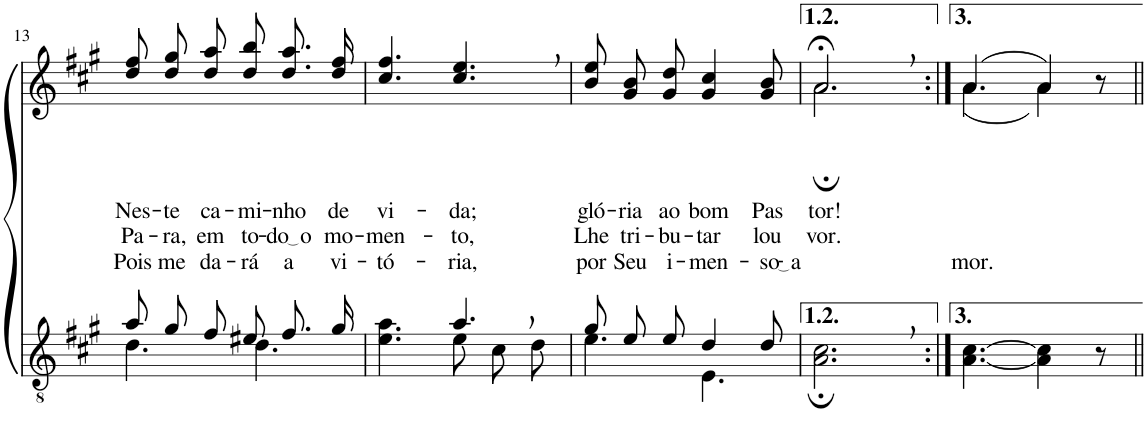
**kern	**kern	**text	**text	**text
*part2	*part1	*part1	*part1	*part1
*staff2	*staff1	*staff1	*staff1	*staff1
*I"Parte III e IV	*I"Parte I e II	*	*	*
!!LO:PB:g=z
*clefGv2	*clefG2	*	*	*
*Trd5c9	*Trd5c9	*	*	*
*k[f#c#g#]	*k[f#c#g#]	*	*	*
*M6/8	*M6/8	*	*	*
=13	=13	=13	=13	=13
*^	*	*	*	*
!	!	!	!LO:LY:b	!LO:LY:b	!LO:LY:b
8a/L	4.d\	8dd\ 8ff#\L	Nes-	Pa-	Pois
!	!	!	!LO:LY:b	!LO:LY:b	!LO:LY:b
8g#/	.	8dd\ 8gg#\	-te	-ra,	me
!	!	!	!LO:LY:b	!LO:LY:b	!LO:LY:b
8f#/J	.	8dd\ 8aa\J	ca-	em	da-
!	!	!	!LO:LY:b	!LO:LY:b	!LO:LY:b
8e#X/L	4.d\	8dd\ 8bb\L	-mi-	to-	-rá
!	!	!	!LO:LY:b	!LO:LY:b	!LO:LY:b
8.f#/	.	8.dd\ 8.aa\	-nho	do o	a
!	!	!	!LO:LY:b	!LO:LY:b	!LO:LY:b
16g#/Jk	.	16dd\ 16ff#\Jk	de	mo-	vi-
=14	=14	=14	=14	=14	=14
!	!	!	!LO:LY:b	!LO:LY:b	!LO:LY:b
4.ryy	4.e\ 4.a\	4.cc#/ 4.ff#/	vi-	-men-	-tó-
!	!	!	!LO:LY:b	!LO:LY:b	!LO:LY:b
4.a,/	8e\L	4.cc#/, 4.ee/,	-da;	-to,	-ria,
.	8c#\	.	.	.	.
.	8d\J	.	.	.	.
=15	=15	=15	=15	=15	=15
!	!	!	!LO:LY:b	!LO:LY:b	!LO:LY:b
8g#/L	4.e\	8b\ 8ee\L	gló-	Lhe	por
!	!	!	!LO:LY:b	!LO:LY:b	!LO:LY:b
8e/	.	8g#\ 8b\	-ria	tri-	Seu
!	!	!	!LO:LY:b	!LO:LY:b	!LO:LY:b
8e/J	.	8g#\ 8dd\J	ao	-bu-	i-
!	!	!	!LO:LY:b	!LO:LY:b	!LO:LY:b
4d/	4.E\	4g#/ 4cc#/	bom	-tar	-men-
!	!	!	!LO:LY:b	!LO:LY:b	!LO:LY:b
8d/	.	8g#/ 8b/	Pas-	lou-	so a
*v	*v	*	*	*	*
=16	=16	=16	=16	=16
*	*^	*	*	*
!	!	!	!LO:LY:b	!LO:LY:b	!
2.A\;, 2.c#\;,	2.a;<,/	2.a;\	-tor!	-vor.	.
=17:|!	=17:|!	=17:|!	=17:|!	=17:|!	=17:|!
!	!	!	!	!	!LO:LY:b
[4.A\ [4.c#\	[4.a/	[4.a\	.	.	-mor.
4A\] 4c#\]	4a/]	4a\]	.	.	.
8r	8r	8ryy	.	.	.
*	*v	*v	*	*	*
=||	=||	=||	=||	=||
*-	*-	*-	*-	*-
